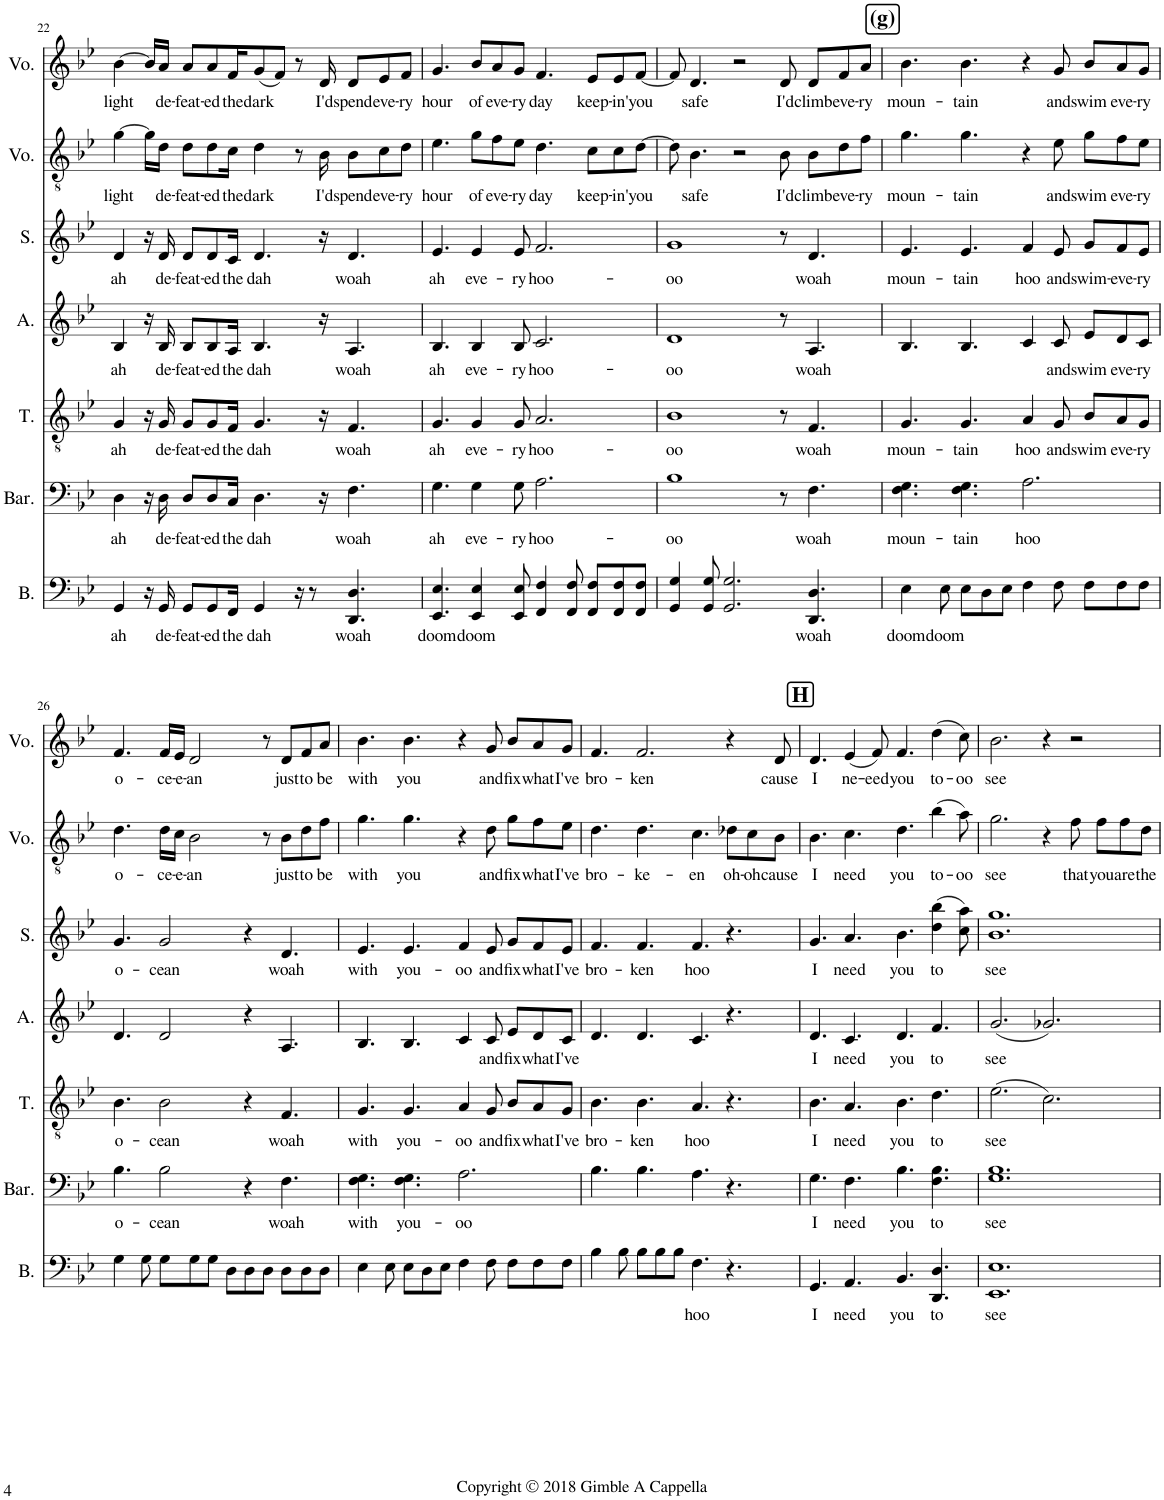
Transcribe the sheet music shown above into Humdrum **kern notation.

**kern	**text	**kern	**text	**kern	**text	**kern	**text	**kern	**text	**kern	**text	**kern	**text
*part7	*part7	*part6	*part6	*part5	*part5	*part4	*part4	*part3	*part3	*part2	*part2	*part1	*part1
*staff7	*staff7	*staff6	*staff6	*staff5	*staff5	*staff4	*staff4	*staff3	*staff3	*staff2	*staff2	*staff1	*staff1
*I"Bass	*	*I"Baritone	*	*I"Tenor	*	*I"Alto	*	*I"Soprano	*	*I"Voice	*	*I"Voice	*
*I'B.	*	*I'Bar.	*	*I'T.	*	*I'A.	*	*I'S.	*	*I'Vo.	*	*I'Vo.	*
!!LO:PB:g=z
*clefF4	*	*clefF4	*	*clefGv2	*	*clefG2	*	*clefG2	*	*clefGv2	*	*clefG2	*
*k[b-e-]	*	*k[b-e-]	*	*k[b-e-]	*	*k[b-e-]	*	*k[b-e-]	*	*k[b-e-]	*	*k[b-e-]	*
*M12/8	*	*M12/8	*	*M12/8	*	*M12/8	*	*M12/8	*	*M12/8	*	*M12/8	*
=22	=22	=22	=22	=22	=22	=22	=22	=22	=22	=22	=22	=22	=22
!	!LO:LY:b	!	!LO:LY:b	!	!LO:LY:b	!	!LO:LY:b	!	!LO:LY:b	!	!LO:LY:b	!	!LO:LY:b
4GG/	ah	4D\	ah	4G/	ah	4B-/	ah	4d/	ah	[4g\	light	[4b-\	light
16r	.	16r	.	16r	.	16r	.	16r	.	16g\LL]	.	16b-/LL]	.
!	!LO:LY:b	!	!LO:LY:b	!	!LO:LY:b	!	!LO:LY:b	!	!LO:LY:b	!	!LO:LY:b	!	!LO:LY:b
16GG/	de-	16D\	de-	16G/	de-	16B-/	de-	16d/	de-	16d\JJ	de-	16a/JJ	de-
!	!LO:LY:b	!	!LO:LY:b	!	!LO:LY:b	!	!LO:LY:b	!	!LO:LY:b	!	!LO:LY:b	!	!LO:LY:b
8GG/L	-feat-	8D/L	-feat-	8G/L	-feat-	8B-/L	-feat-	8d/L	-feat-	8d\L	-feat-	8a/L	-feat-
!	!LO:LY:b	!	!LO:LY:b	!	!LO:LY:b	!	!LO:LY:b	!	!LO:LY:b	!	!LO:LY:b	!	!LO:LY:b
8GG/	-ed	8D/	-ed	8G/	-ed	8B-/	-ed	8d/	-ed	8d\	-ed	8a/	-ed
!	!LO:LY:b	!	!LO:LY:b	!	!LO:LY:b	!	!LO:LY:b	!	!LO:LY:b	!	!LO:LY:b	!	!LO:LY:b
16FF/Jk	the	16C/Jk	the	16F/Jk	the	16A/Jk	the	16c/Jk	the	16c\Jk	the	16f/K	the
!	!LO:LY:b	!	!LO:LY:b	!	!LO:LY:b	!	!LO:LY:b	!	!LO:LY:b	!	!LO:LY:b	!	!LO:LY:b
4GG/	dah	4.D\	dah	4.G/	dah	4.B-/	dah	4.d/	dah	4d\	dark	(8g/	dark
.	.	.	.	.	.	.	.	.	.	.	.	8f/J)	.
16r	.	.	.	.	.	.	.	.	.	8r	.	8r	.
8r	.	.	.	.	.	.	.	.	.	.	.	.	.
!	!	!	!	!	!	!	!	!	!	!	!LO:LY:b	!	!LO:LY:b
.	.	16r	.	16r	.	16r	.	16r	.	16B-\	I'd	16d/	I'd
!	!LO:LY:b	!	!LO:LY:b	!	!LO:LY:b	!	!LO:LY:b	!	!LO:LY:b	!	!LO:LY:b	!	!LO:LY:b
4.DD/ 4.D/	woah	4.F\	woah	4.F/	woah	4.A/	woah	4.d/	woah	8B-\L	spend	8d/L	spend
!	!	!	!	!	!	!	!	!	!	!	!LO:LY:b	!	!LO:LY:b
.	.	.	.	.	.	.	.	.	.	8c\	eve-	8e-/	eve-
!	!	!	!	!	!	!	!	!	!	!	!LO:LY:b	!	!LO:LY:b
.	.	.	.	.	.	.	.	.	.	8d\J	-ry	8f/J	-ry
=23	=23	=23	=23	=23	=23	=23	=23	=23	=23	=23	=23	=23	=23
!	!LO:LY:b	!	!LO:LY:b	!	!LO:LY:b	!	!LO:LY:b	!	!LO:LY:b	!	!LO:LY:b	!	!LO:LY:b
4.EE-/ 4.E-/	doom	4.G\	ah	4.G/	ah	4.B-/	ah	4.e-/	ah	4.e-\	hour	4.g/	hour
!	!LO:LY:b	!	!LO:LY:b	!	!LO:LY:b	!	!LO:LY:b	!	!LO:LY:b	!	!LO:LY:b	!	!LO:LY:b
4EE-/ 4E-/	doom	4G\	eve-	4G/	eve-	4B-/	eve-	4e-/	eve-	8g\L	of	8b-/L	of
!	!	!	!	!	!	!	!	!	!	!	!LO:LY:b	!	!LO:LY:b
.	.	.	.	.	.	.	.	.	.	8f\	eve-	8a/	eve-
!	!	!	!LO:LY:b	!	!LO:LY:b	!	!LO:LY:b	!	!LO:LY:b	!	!LO:LY:b	!	!LO:LY:b
8EE-/ 8E-/	.	8G\	-ry	8G/	-ry	8B-/	-ry	8e-/	-ry	8e-\J	-ry	8g/J	-ry
!	!	!	!LO:LY:b	!	!LO:LY:b	!	!LO:LY:b	!	!LO:LY:b	!	!LO:LY:b	!	!LO:LY:b
4FF/ 4F/	.	2.A\	hoo-	2.A/	hoo-	2.c/	hoo-	2.f/	hoo-	4.d\	day	4.f/	day
8FF/ 8F/	.	.	.	.	.	.	.	.	.	.	.	.	.
!	!	!	!	!	!	!	!	!	!	!	!LO:LY:b	!	!LO:LY:b
8FF/ 8F/L	.	.	.	.	.	.	.	.	.	8c\L	keep-	8e-/L	keep-
!	!	!	!	!	!	!	!	!	!	!	!LO:LY:b	!	!LO:LY:b
8FF/ 8F/	.	.	.	.	.	.	.	.	.	8c\	-in'	8e-/	-in'
!	!	!	!	!	!	!	!	!	!	!	!LO:LY:b	!	!LO:LY:b
8FF/ 8F/J	.	.	.	.	.	.	.	.	.	[8d\J	you	[8f/J	you
=24	=24	=24	=24	=24	=24	=24	=24	=24	=24	=24	=24	=24	=24
!	!	!	!LO:LY:b	!	!LO:LY:b	!	!LO:LY:b	!	!LO:LY:b	!	!	!	!
4GG/ 4G/	.	1B-	-oo	1B-	-oo	1d	oo	1g	-oo	8d\]	.	8f/]	.
!	!	!	!	!	!	!	!	!	!	!	!LO:LY:b	!	!LO:LY:b
.	.	.	.	.	.	.	.	.	.	4.B-\	safe	4.d/	safe
8GG/ 8G/	.	.	.	.	.	.	.	.	.	.	.	.	.
2.GG/ 2.G/	.	.	.	.	.	.	.	.	.	.	.	.	.
.	.	.	.	.	.	.	.	.	.	2r	.	2r	.
!	!	!	!	!	!	!	!	!	!	!	!LO:LY:b	!	!LO:LY:b
.	.	8r	.	8r	.	8r	.	8r	.	8B-\	I'd	8d/	I'd
!	!LO:LY:b	!	!LO:LY:b	!	!LO:LY:b	!	!LO:LY:b	!	!LO:LY:b	!	!LO:LY:b	!	!LO:LY:b
4.DD/ 4.D/	woah	4.F\	woah	4.F/	woah	4.A/	-woah	4.d/	woah	8B-\L	climb	8d/L	climb
!	!	!	!	!	!	!	!	!	!	!	!LO:LY:b	!	!LO:LY:b
.	.	.	.	.	.	.	.	.	.	8d\	eve-	8f/	eve-
!	!	!	!	!	!	!	!	!	!	!	!LO:LY:b	!	!LO:LY:b
.	.	.	.	.	.	.	.	.	.	8f\J	-ry	8a/J	-ry
!!LO:REH:place=s1:a:B:cj:fs=14:t=(g)
=25	=25	=25	=25	=25	=25	=25	=25	=25	=25	=25	=25	=25	=25
!	!LO:LY:b	!	!LO:LY:b	!	!LO:LY:b	!	!	!	!LO:LY:b	!	!LO:LY:b	!	!LO:LY:b
4E-\	doom	4.F\ 4.G\	moun-	4.G/	moun-	4.B-/	.	4.e-/	moun-	4.g\	moun-	4.b-\	moun-
!	!LO:LY:b	!	!	!	!	!	!	!	!	!	!	!	!
8E-\	doom	.	.	.	.	.	.	.	.	.	.	.	.
!	!	!	!LO:LY:b	!	!LO:LY:b	!	!	!	!LO:LY:b	!	!LO:LY:b	!	!LO:LY:b
8E-\L	.	4.F\ 4.G\	-tain	4.G/	-tain	4.B-/	.	4.e-/	-tain	4.g\	-tain	4.b-\	-tain
8D\	.	.	.	.	.	.	.	.	.	.	.	.	.
8E-\J	.	.	.	.	.	.	.	.	.	.	.	.	.
!	!	!	!LO:LY:b	!	!LO:LY:b	!	!	!	!LO:LY:b	!	!	!	!
4F\	.	2.A\	hoo	4A/	hoo	4c/	.	4f/	hoo	4r	.	4r	.
!	!	!	!	!	!LO:LY:b	!	!LO:LY:b	!	!LO:LY:b	!	!LO:LY:b	!	!LO:LY:b
8F\	.	.	.	8G/	and	8c/	and	8e-/	and	8e-\	and	8g/	and
!	!	!	!	!	!LO:LY:b	!	!LO:LY:b	!	!LO:LY:b	!	!LO:LY:b	!	!LO:LY:b
8F\L	.	.	.	8B-/L	swim	8e-/L	swim	8g/L	swim-	8g\L	swim	8b-/L	swim
!	!	!	!	!	!LO:LY:b	!	!LO:LY:b	!	!LO:LY:b	!	!LO:LY:b	!	!LO:LY:b
8F\	.	.	.	8A/	eve-	8d/	eve-	8f/	-eve-	8f\	eve-	8a/	eve-
!	!	!	!	!	!LO:LY:b	!	!LO:LY:b	!	!LO:LY:b	!	!LO:LY:b	!	!LO:LY:b
8F\J	.	.	.	8G/J	-ry	8c/J	-ry	8e-/J	-ry	8e-\J	-ry	8g/J	-ry
!!LO:LB:g=z
=26	=26	=26	=26	=26	=26	=26	=26	=26	=26	=26	=26	=26	=26
!	!	!	!LO:LY:b	!	!LO:LY:b	!	!	!	!LO:LY:b	!	!LO:LY:b	!	!LO:LY:b
4G\	.	4.B-\	o-	4.B-\	o-	4.d/	.	4.g/	o-	4.d\	o-	4.f/	o-
8G\	.	.	.	.	.	.	.	.	.	.	.	.	.
!	!	!	!LO:LY:b	!	!LO:LY:b	!	!	!	!LO:LY:b	!	!LO:LY:b	!	!LO:LY:b
8G\L	.	2B-\	-cean	2B-\	-cean	2d/	.	2g/	-cean	16d\LL	-ce-	16f/LL	-ce-
!	!	!	!	!	!	!	!	!	!	!	!LO:LY:b	!	!LO:LY:b
.	.	.	.	.	.	.	.	.	.	16c\JJ	-e-	16e-/JJ	-e-
!	!	!	!	!	!	!	!	!	!	!	!LO:LY:b	!	!LO:LY:b
8G\	.	.	.	.	.	.	.	.	.	2B-\	-an	2d/	-an
8G\J	.	.	.	.	.	.	.	.	.	.	.	.	.
8D\L	.	.	.	.	.	.	.	.	.	.	.	.	.
8D\	.	4r	.	4r	.	4r	.	4r	.	.	.	.	.
8D\J	.	.	.	.	.	.	.	.	.	8r	.	8r	.
!	!	!	!LO:LY:b	!	!LO:LY:b	!	!	!	!LO:LY:b	!	!LO:LY:b	!	!LO:LY:b
8D\L	.	4.F\	woah	4.F/	woah	4.A/	.	4.d/	woah	8B-\L	just	8d/L	just
!	!	!	!	!	!	!	!	!	!	!	!LO:LY:b	!	!LO:LY:b
8D\	.	.	.	.	.	.	.	.	.	8d\	to	8f/	to
!	!	!	!	!	!	!	!	!	!	!	!LO:LY:b	!	!LO:LY:b
8D\J	.	.	.	.	.	.	.	.	.	8f\J	be	8a/J	be
=27	=27	=27	=27	=27	=27	=27	=27	=27	=27	=27	=27	=27	=27
!	!	!	!LO:LY:b	!	!LO:LY:b	!	!	!	!LO:LY:b	!	!LO:LY:b	!	!LO:LY:b
4E-\	.	4.F\ 4.G\	with	4.G/	with	4.B-/	.	4.e-/	with	4.g\	with	4.b-\	with
8E-\	.	.	.	.	.	.	.	.	.	.	.	.	.
!	!	!	!LO:LY:b	!	!LO:LY:b	!	!	!	!LO:LY:b	!	!LO:LY:b	!	!LO:LY:b
8E-\L	.	4.F\ 4.G\	you-	4.G/	you-	4.B-/	.	4.e-/	you-	4.g\	you	4.b-\	you
8D\	.	.	.	.	.	.	.	.	.	.	.	.	.
8E-\J	.	.	.	.	.	.	.	.	.	.	.	.	.
!	!	!	!LO:LY:b	!	!LO:LY:b	!	!	!	!LO:LY:b	!	!	!	!
4F\	.	2.A\	-oo	4A/	oo	4c/	.	4f/	oo	4r	.	4r	.
!	!	!	!	!	!LO:LY:b	!	!LO:LY:b	!	!LO:LY:b	!	!LO:LY:b	!	!LO:LY:b
8F\	.	.	.	8G/	and	8c/	and	8e-/	and	8d\	and	8g/	and
!	!	!	!	!	!LO:LY:b	!	!LO:LY:b	!	!LO:LY:b	!	!LO:LY:b	!	!LO:LY:b
8F\L	.	.	.	8B-/L	fix	8e-/L	fix	8g/L	fix	8g\L	fix	8b-/L	fix
!	!	!	!	!	!LO:LY:b	!	!LO:LY:b	!	!LO:LY:b	!	!LO:LY:b	!	!LO:LY:b
8F\	.	.	.	8A/	what	8d/	what	8f/	what	8f\	what	8a/	what
!	!	!	!	!	!LO:LY:b	!	!LO:LY:b	!	!LO:LY:b	!	!LO:LY:b	!	!LO:LY:b
8F\J	.	.	.	8G/J	I've	8c/J	I've	8e-/J	I've	8e-\J	I've	8g/J	I've
=28	=28	=28	=28	=28	=28	=28	=28	=28	=28	=28	=28	=28	=28
!	!	!	!	!	!LO:LY:b	!	!	!	!LO:LY:b	!	!LO:LY:b	!	!LO:LY:b
4B-\	.	4.B-\	.	4.B-\	bro-	4.d/	.	4.f/	bro-	4.d\	bro-	4.f/	bro-
8B-\	.	.	.	.	.	.	.	.	.	.	.	.	.
!	!	!	!	!	!LO:LY:b	!	!	!	!LO:LY:b	!	!LO:LY:b	!	!LO:LY:b
8B-\L	.	4.B-\	.	4.B-\	-ken	4.d/	.	4.f/	-ken	4.d\	-ke-	2.f/	-ken
8B-\	.	.	.	.	.	.	.	.	.	.	.	.	.
8B-\J	.	.	.	.	.	.	.	.	.	.	.	.	.
!	!LO:LY:b	!	!	!	!LO:LY:b	!	!	!	!LO:LY:b	!	!LO:LY:b	!	!
4.F\	hoo	4.A\	.	4.A/	hoo	4.c/	.	4.f/	hoo	4.c\	-en	.	.
!	!	!	!	!	!	!	!	!	!	!	!LO:LY:b	!	!
4.r	.	4.r	.	4.r	.	4.r	.	4.r	.	8d-X\L	oh-	4r	.
!	!	!	!	!	!	!	!	!	!	!	!LO:LY:b	!	!
.	.	.	.	.	.	.	.	.	.	8c\	-oh	.	.
!	!	!	!	!	!	!	!	!	!	!	!LO:LY:b	!	!LO:LY:b
.	.	.	.	.	.	.	.	.	.	8B-\J	cause	8d/	cause
!!LO:REH:place=s1:a:B:cj:fs=14:t=H
=29	=29	=29	=29	=29	=29	=29	=29	=29	=29	=29	=29	=29	=29
!	!LO:LY:b	!	!LO:LY:b	!	!LO:LY:b	!	!LO:LY:b	!	!LO:LY:b	!	!LO:LY:b	!	!LO:LY:b
4.GG/	I	4.G\	I	4.B-\	I	4.d/	I	4.g/	I	4.B-\	I	4.d/	I
!	!LO:LY:b	!	!LO:LY:b	!	!LO:LY:b	!	!LO:LY:b	!	!LO:LY:b	!	!LO:LY:b	!	!LO:LY:b
4.AA/	need	4.F\	need	4.A/	need	4.c/	need	4.a/	need	4.c\	need	(4e-/	ne-
!	!	!	!	!	!	!	!	!	!	!	!	!	!LO:LY:b
.	.	.	.	.	.	.	.	.	.	.	.	8f/)	-eed
!	!LO:LY:b	!	!LO:LY:b	!	!LO:LY:b	!	!LO:LY:b	!	!LO:LY:b	!	!LO:LY:b	!	!LO:LY:b
4.BB-/	you	4.B-\	you	4.B-\	you	4.d/	you	4.b-\	you	4.d\	you	4.f/	you
!	!LO:LY:b	!	!LO:LY:b	!	!LO:LY:b	!	!LO:LY:b	!	!LO:LY:b	!	!LO:LY:b	!	!LO:LY:b
4.DD/ 4.D/	to	4.F\ 4.B-\	to	4.d\	to	4.f/	to	(4dd\ 4bb-\	to	(4b-\	to-	(4dd\	to-
!	!	!	!	!	!	!	!	!	!	!	!LO:LY:b	!	!LO:LY:b
.	.	.	.	.	.	.	.	8cc\ 8aa\)	.	8a\)	-oo	8cc\)	-oo
=30	=30	=30	=30	=30	=30	=30	=30	=30	=30	=30	=30	=30	=30
!	!LO:LY:b	!	!LO:LY:b	!	!LO:LY:b	!	!LO:LY:b	!	!LO:LY:b	!	!LO:LY:b	!	!LO:LY:b
1.EE- 1.E-	see	1.G 1.B-	see	(2.e-\	see	(2.g/	see	1.b- 1.gg	see	2.g\	see	2.b-\	see
.	.	.	.	2.c\)	.	2.g-X/)	.	.	.	4r	.	4r	.
!	!	!	!	!	!	!	!	!	!	!	!LO:LY:b	!	!
.	.	.	.	.	.	.	.	.	.	8f\	that	2r	.
!	!	!	!	!	!	!	!	!	!	!	!LO:LY:b	!	!
.	.	.	.	.	.	.	.	.	.	8f\L	you	.	.
!	!	!	!	!	!	!	!	!	!	!	!LO:LY:b	!	!
.	.	.	.	.	.	.	.	.	.	8f\	are	.	.
!	!	!	!	!	!	!	!	!	!	!	!LO:LY:b	!	!
.	.	.	.	.	.	.	.	.	.	8d\J	the	.	.
=	=	=	=	=	=	=	=	=	=	=	=	=	=
*-	*-	*-	*-	*-	*-	*-	*-	*-	*-	*-	*-	*-	*-
